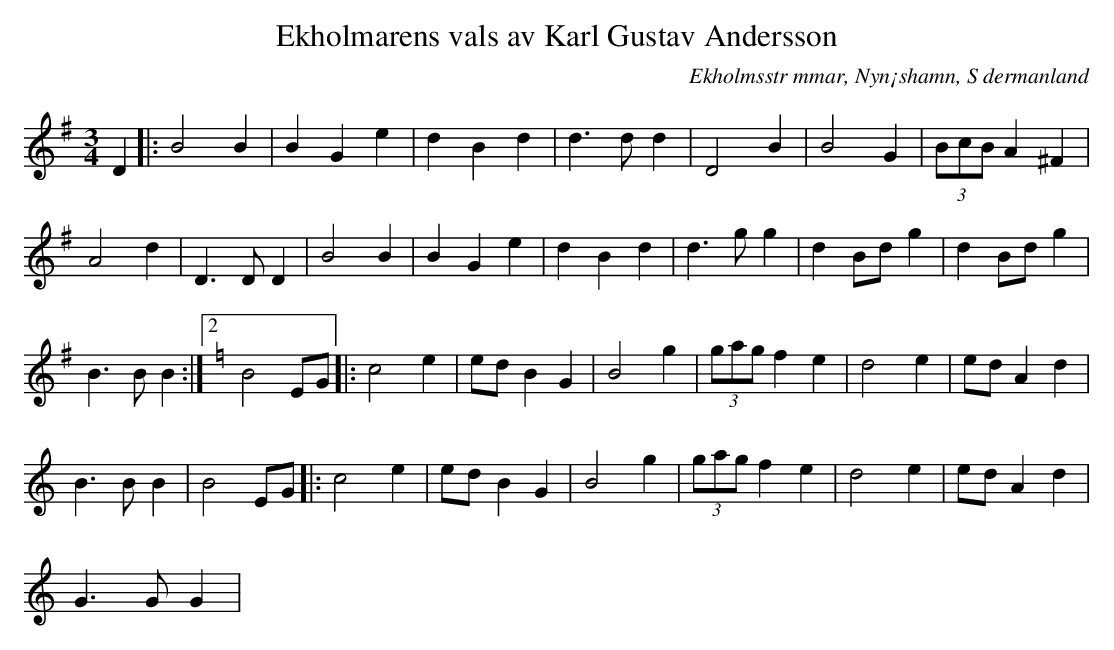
X:1
T:Ekholmarens vals av Karl Gustav Andersson
O:Ekholmsstr mmar, Nyn¡shamn, S dermanland
M:3/4
L:1/8
K:G
D2 |: B4  B2 | B2 G2 e2 | d2 B2 d2 | d3 d  d2 | D4    B2 | B4   G2 | (3BcB A2 ^F2 |
      A4  d2 | D3D   D2 | B4    B2 | B2 G2 e2 | d2 B2 d2 | d3 g g2 | d2  Bd    g2 | d2 Bd g2 |
   1 B3B B2 :|2 [K: C] B4  EG |: c4  e2 | ed B2 G2 | B4  g2 | (3gag f2 e2 | d4  e2 | ed A2 d2 |
    B3 B B2 | B4  EG |: c4  e2 | ed B2 G2 | B4  g2 | (3gag f2 e2 | d4  e2 | ed A2 d2 |
    G3 G G2 |
